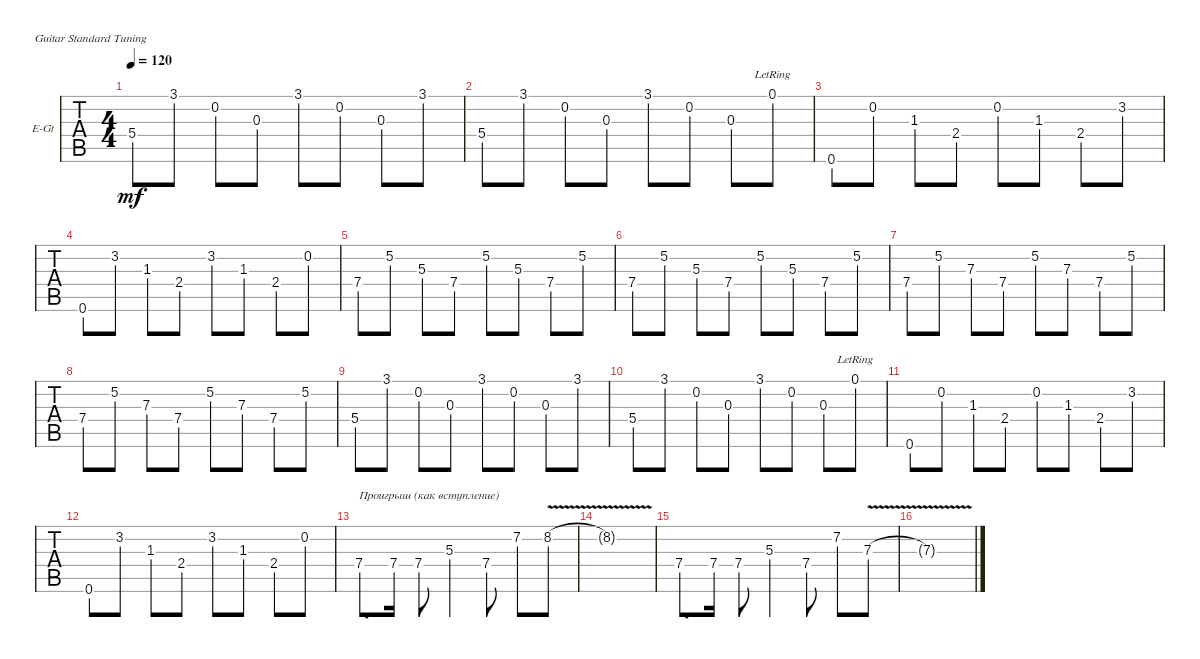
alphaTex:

\defaultSystemsLayout 4
\bracketExtendMode groupsimilarinstruments
\firstSystemTrackNameOrientation horizontal
\otherSystemsTrackNameOrientation horizontal
\track ("Electric Guitar" "E-Gt") {instrument electricguitarclean}
\staff {tabs}
\tuning (E4 B3 G3 D3 A2 E2)
\ts (4 4)
\tempo 120
\clef g2
\ks c
5.4.8{dy mf} 3.1.8 0.2.8 0.3.8 3.1.8 0.2.8 0.3.8 3.1.8 |
5.4.8 3.1.8 0.2.8 0.3.8 3.1.8 0.2.8 0.3.8 0.1{lr}.8 |
0.6.8 0.2.8 1.3.8 2.4.8 0.2.8 1.3.8 2.4.8 3.2.8 |
0.6.8 3.2.8 1.3.8 2.4.8 3.2.8 1.3.8 2.4.8 0.2.8 |
7.4.8 5.2.8 5.3.8 7.4.8 5.2.8 5.3.8 7.4.8 5.2.8 |
7.4.8 5.2.8 5.3.8 7.4.8 5.2.8 5.3.8 7.4.8 5.2.8 |
7.4.8 5.2.8 7.3.8 7.4.8 5.2.8 7.3.8 7.4.8 5.2.8 |
7.4.8 5.2.8 7.3.8 7.4.8 5.2.8 7.3.8 7.4.8 5.2.8 |
5.4.8 3.1.8 0.2.8 0.3.8 3.1.8 0.2.8 0.3.8 3.1.8 |
5.4.8 3.1.8 0.2.8 0.3.8 3.1.8 0.2.8 0.3.8 0.1{lr}.8 |
0.6.8 0.2.8 1.3.8 2.4.8 0.2.8 1.3.8 2.4.8 3.2.8 |
0.6.8 3.2.8 1.3.8 2.4.8 3.2.8 1.3.8 2.4.8 0.2.8 |
7.4.8{d txt "Проигрыш (как вступление)"} 7.4.16 7.4.8 5.3.4 7.4.8 7.2.8 8.2{v}.8 |
8.2{v t}.1 |
7.4.8{d} 7.4.16 7.4.8 5.3.4 7.4.8 7.2.8 7.3{v}.8 |
7.3{v t}.1
